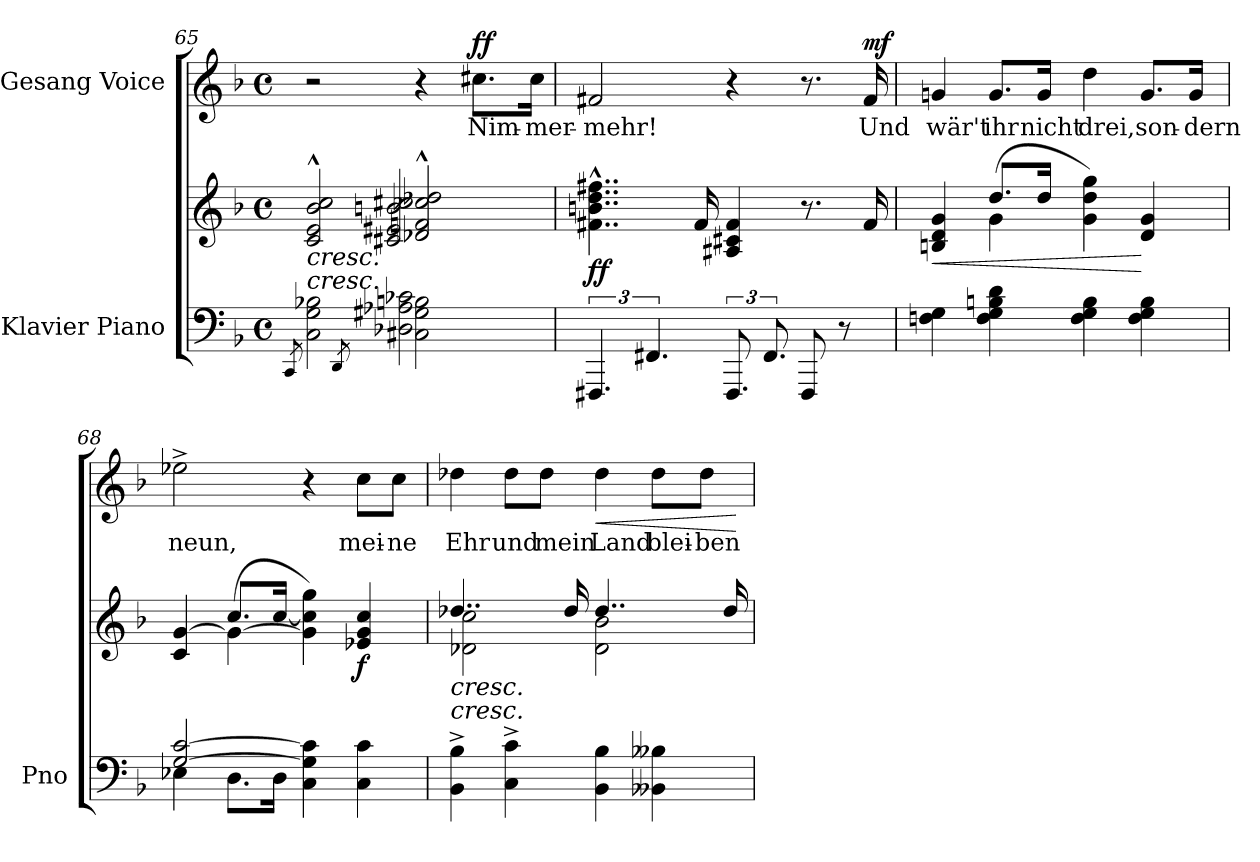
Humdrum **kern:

**kern	**kern	**dynam	**kern	**text	**dynam
*part2	*part2	*part2	*part1	*part1	*part1
*staff3	*staff2	*staff2/3	*staff1	*staff1	*staff1
*I"Klavier Piano	*	*	*I"Gesang Voice	*	*
*I'Pno	*	*	*	*	*
*clefF4	*clefG2	*	*clefG2	*	*
*k[b-]	*k[b-]	*	*k[b-]	*	*
*M4/4	*M4/4	*	*M4/4	*	*
*met(c)	*met(c)	*	*met(c)	*	*
=65	=65	=65	=65	=65	=65
8qCC/	.	.	.	.	.
*^	*^	*	*	*	*
!	!	!LO:TX:b:i:t=cresc.	!	!	!	!	!
!	!	!LO:TX:b:i:t=cresc.	!	!	!	!	!
2C\ 2G\ 2B-X\	2ryy	2c/^^ 2e/^^ 2b-/^^ 2cc/^^	2ryy	.	2r	.	.
8qDD/	.	.	.	.	.	.	.
2C#X\ 2G#X!\ 2Bn!\	2D-X\ 2A-X\ 2c-X\	2d-X/^^ 2fn/^^ 2cc-X/^^ 2dd-X/^^	2c#X/ 2e#X!/ 2bn!/ 2cc#X!/	.	4r	.	.
!	!	!	!	!	!	!LO:LY:b	!LO:DY:a
.	.	.	.	.	8.cc#X\L	Nim-	ff
!	!	!	!	!	!	!LO:LY:b	!
.	.	.	.	.	16cc#\Jk	-mer-	.
*v	*v	*	*	*	*	*	*
*	*v	*v	*	*	*	*
=66	=66	=66	=66	=66	=66
!	!	!LO:DY:b	!	!LO:LY:b	!
6.FFF#X/	4..f#X\^^ 4..bn\^^ 4..dd\^^ 4..ff#X\^^	ff	2f#X/	-mehr!	.
6.FF#X/	.	.	.	.	.
.	16f#/	.	.	.	.
12.FFF#/	4A#X/ 4c#X/ 4f#/	.	4r	.	.
12.FF#/	.	.	.	.	.
8FFF#/	8.r	.	8.r	.	.
8r	.	.	.	.	.
!	!	!	!	!LO:LY:b	!LO:DY:a
.	16f#/	.	16f#/	Und	mf
!!LO:LB:g=z
=67	=67	=67	=67	=67	=67
!	!	!LO:HP:b	!	!LO:LY:b	!
*	*^	*	*	*	*
4Fn\ 4G\	4Bn/ 4d/ 4g/	4ryy	<	4gn/	wär't	.
!	!	!	!	!	!LO:LY:b	!
4F\ 4G\ 4Bn\ 4d\	(>4g\	8.dd/L	.	8.g/L	ihr	.
!	!	!	!	!	!LO:LY:b	!
.	.	16dd/Jk	.	16g/Jk	nicht	.
!	!	!	!	!	!LO:LY:b	!
4F\ 4G\ 4B\	4g\ 4dd\ 4gg\)	2ryy	.	4dd\	drei,	.
!	!	!	!	!	!LO:LY:b	!
4F\ 4G\ 4B\	4d/ 4g/	.	[	8.g/L	son-	.
!	!	!	!	!	!LO:LY:b	!
.	.	.	.	16g/Jk	-dern	.
=68	=68	=68	=68	=68	=68	=68
*^	*	*	*	*	*	*
!	!	!	!	!	!	!LO:LY:b	!
[2G/ [2c/	4E-X\	4c/ [4g/	4ryy	.	2ee-X^\	neun,	.
.	8.D\L	(>4g\_	8.cc/L	.	.	.	.
.	16D\Jk	.	[16cc/Jk	.	.	.	.
4C\ 4G\] 4c\]	2ryy	4g\] 4cc\] 4gg\)	2ryy	.	4r	.	.
!	!	!	!	!LO:DY:b	!	!LO:LY:b	!
4C\ 4c\	.	4e-X/ 4g/ 4cc/	.	f	8cc\L	mei-	.
!	!	!	!	!	!	!LO:LY:b	!
.	.	.	.	.	8cc\J	-ne	.
*v	*v	*	*	*	*	*	*
=69	=69	=69	=69	=69	=69	=69
!	!LO:TX:b:i:t=cresc.	!	!	!	!	!
!	!LO:TX:b:i:t=cresc.	!	!	!	!	!
!	!	!	!	!	!LO:LY:b	!
4BB-\^ 4B-\^	4..dd-X/	2d-X\ 2cc\	.	4dd-X\	Ehr	.
!	!	!	!	!	!LO:LY:b	!
4C\^ 4c\^	.	.	.	8dd-\L	und	.
!	!	!	!	!	!LO:LY:b	!
.	.	.	.	8dd-\J	mein	.
.	16dd-/	.	.	.	.	.
!	!	!	!	!	!LO:LY:b	!LO:HP:b
4BB-\ 4B-\	4..dd-/	2d-\ 2b-\	.	4dd-\	Land	<
!	!	!	!	!	!LO:LY:b	!
4BB--X\ 4B--X\	.	.	.	8dd-\L	blei-	.
!	!	!	!	!	!LO:LY:b	!
.	.	.	.	8dd-\J	-ben	.
.	16dd-/	.	.	.	.	.
*	*v	*v	*	*	*	*
.	.	.	.	.	[
=	=	=	=	=	=
*-	*-	*-	*-	*-	*-
